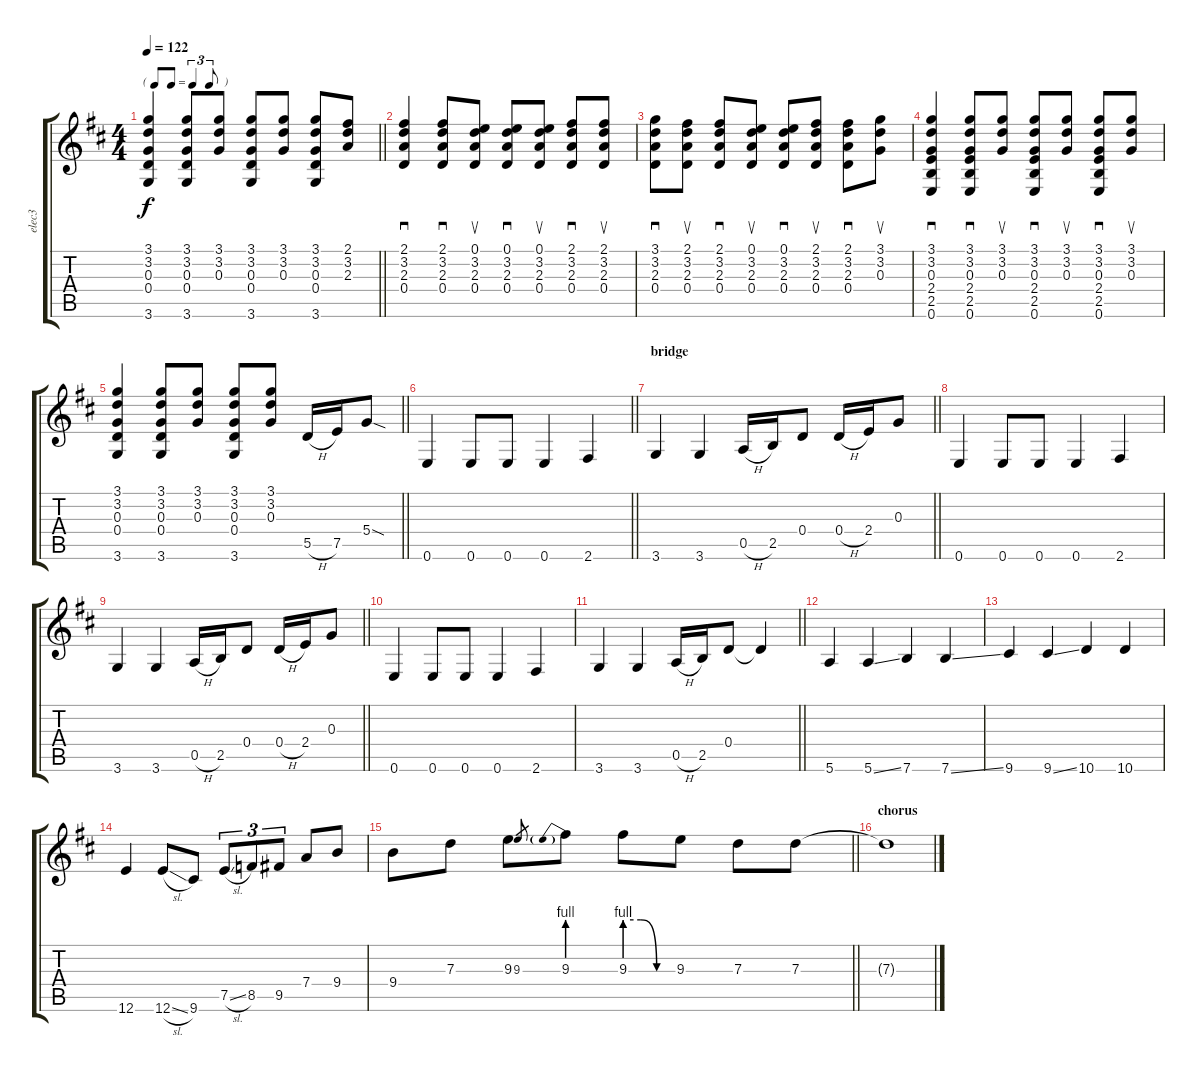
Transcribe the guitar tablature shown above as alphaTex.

\track ("elec3" "elec3") {instrument distortionguitar}
\staff {score tabs}
\tuning (E4 B3 G3 D3 A2 E2) {hide}
\ts (4 4)
\tf triplet8th
\tempo 122
\clef g2
\barLineRight lightlight
\ks d
(3.1 3.2 0.3 0.4 3.6).4{dy f} (3.1 3.2 0.3 0.4 3.6).8 (3.1 3.2 0.3).8 (3.1 3.2 0.3 0.4 3.6).8 (3.1 3.2 0.3).8 (3.1 3.2 0.3 0.4 3.6).8 (2.1 3.2 2.3).8 |
(2.1 3.2 2.3 0.4).4{sd} (2.1 3.2 2.3 0.4).8{sd} (0.1 3.2 2.3 0.4).8{su} (0.1 3.2 2.3 0.4).8{sd} (0.1 3.2 2.3 0.4).8{su} (2.1 3.2 2.3 0.4).8{sd} (2.1 3.2 2.3 0.4).8{su} |
(3.1 3.2 2.3 0.4).8{sd} (2.1 3.2 2.3 0.4).8{su} (2.1 3.2 2.3 0.4).8{sd} (0.1 3.2 2.3 0.4).8{su} (0.1 3.2 2.3 0.4).8{sd} (2.1 3.2 2.3 0.4).8{su} (2.1 3.2 2.3 0.4).8{sd} (3.1 3.2 0.3).8{su} |
(3.1 3.2 0.3 2.4 2.5 0.6).4{sd} (3.1 3.2 0.3 2.4 2.5 0.6).8{sd} (3.1 3.2 0.3).8{su} (3.1 3.2 0.3 2.4 2.5 0.6).8{sd} (3.1 3.2 0.3).8{su} (3.1 3.2 0.3 2.4 2.5 0.6).8{sd} (3.1 3.2 0.3).8{su} |
\barLineRight lightlight
(3.1 3.2 0.3 0.4 3.6).4 (3.1 3.2 0.3 0.4 3.6).8 (3.1 3.2 0.3).8 (3.1 3.2 0.3 0.4 3.6).8 (3.1 3.2 0.3).8 5.5{h}.16 7.5.16 5.4{sod}.8 |
\barLineRight lightlight
0.6.4 0.6.8 0.6.8 0.6.4 2.6.4 |
\section ("" "bridge")
\barLineRight lightlight
3.6.4 3.6.4 0.5{h}.16 2.5.16 0.4.8 0.4{h}.16 2.4.16 0.3.8 |
0.6.4 0.6.8 0.6.8 0.6.4 2.6.4 |
\barLineRight lightlight
3.6.4 3.6.4 0.5{h}.16 2.5.16 0.4.8 0.4{h}.16 2.4.16 0.3.8 |
0.6.4 0.6.8 0.6.8 0.6.4 2.6.4 |
\barLineRight lightlight
3.6.4 3.6.4 0.5{h}.16 2.5.16 0.4.8 0.4{t}.4 |
5.6.4 5.6{ss}.4 7.6.4 7.6{ss}.4 |
9.6.4 9.6{ss}.4 10.6.4 10.6.4 |
12.6.4 12.6{sl}.8 9.6.8 7.5{sl}.8{tu (3 2)} 8.5.8{tu (3 2)} 9.5.8{tu (3 2)} 7.4.8 9.4.8 |
\barLineRight lightlight
9.4.8 7.3.8 9.3.8 9.3.8{gr} 9.3{be (prebend 0 4 60 4)}.8 9.3{be (custom 0 4 20 4 40 0 60 0)}.8 9.3.8 7.3.8 7.3.8 |
\section ("" "chorus")
7.3{t}.1
